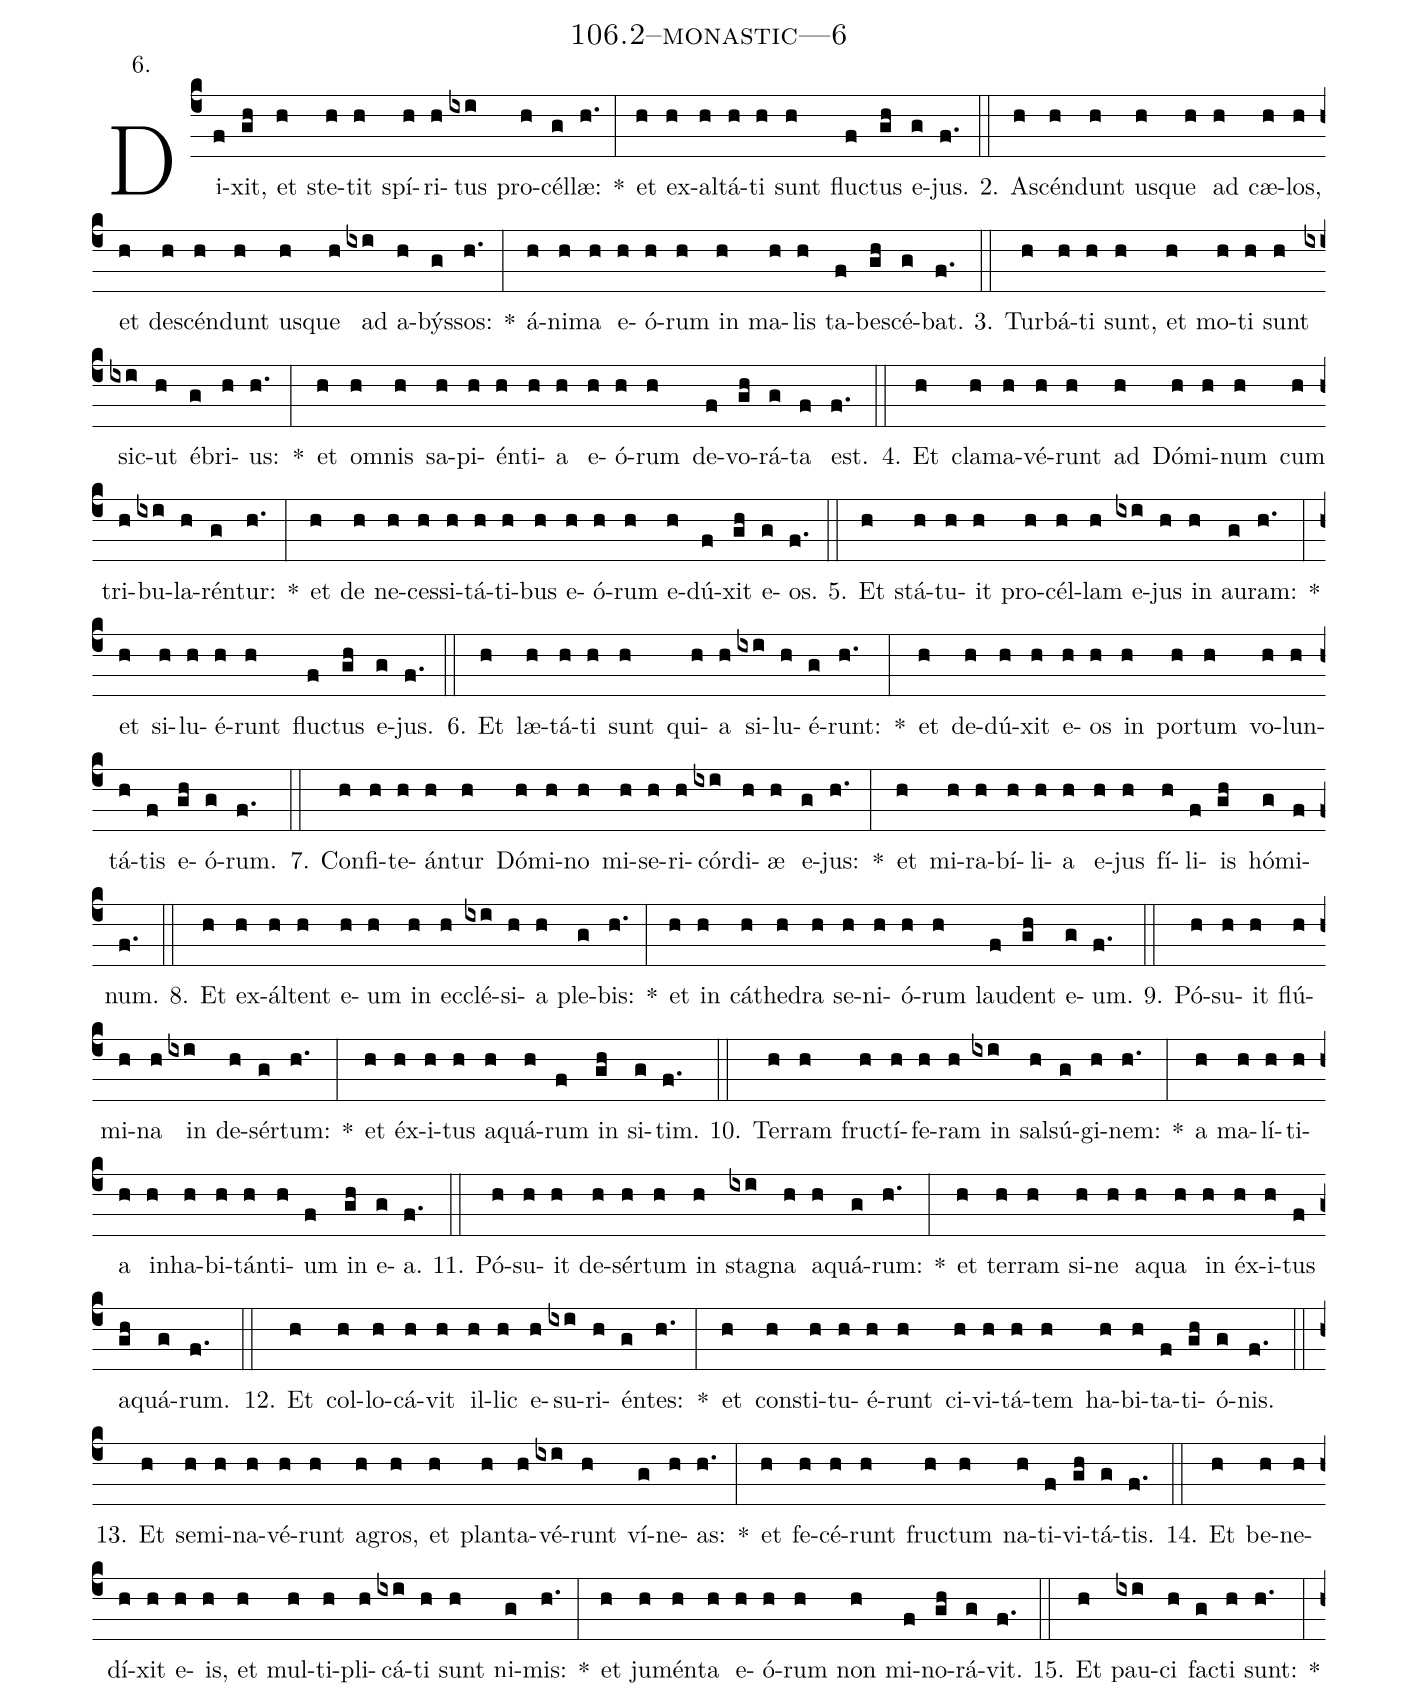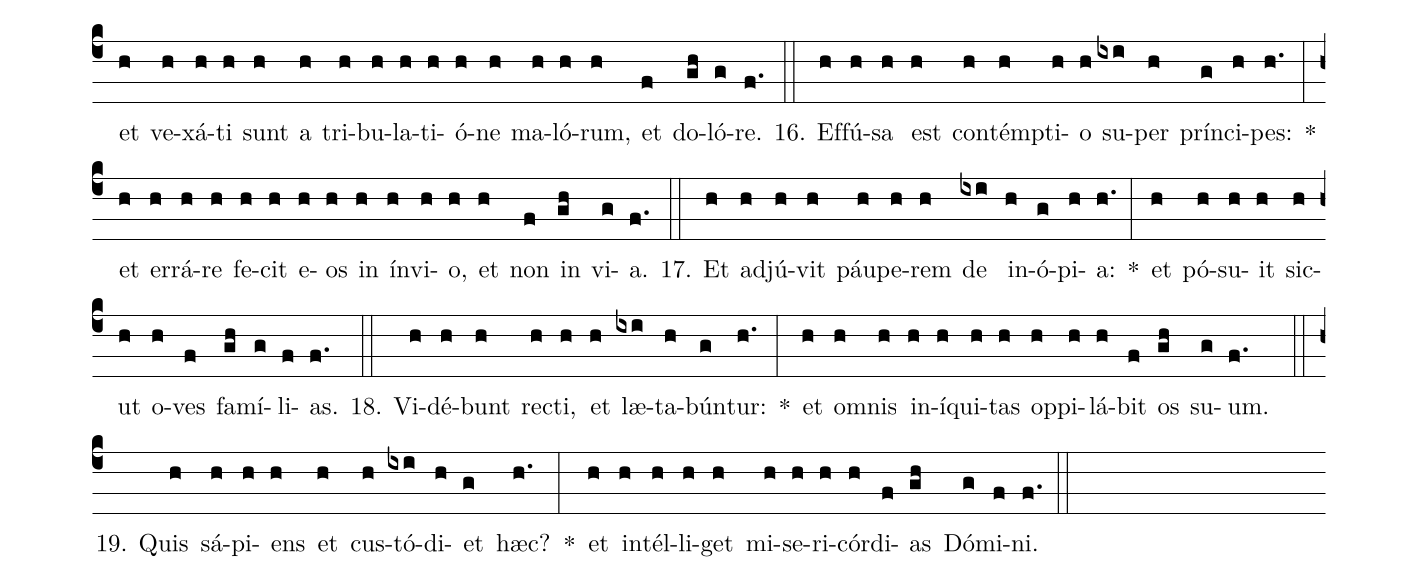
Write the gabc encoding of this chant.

name: 106.2--monastic---6;
annotation: 6.;
%%
(c4)Di(f)xit,(gh) et(h) ste(h)tit(h) spí(h)ri(h)tus(ixi) pro(h)cél(g)læ:(h.) *(:) et(h) ex(h)al(h)tá(h)ti(h) sunt(h) fluc(f)tus(gh) e(g)jus.(f.) (::)
2. A(h)scén(h)dunt(h) us(h)que(h) ad(h) cæ(h)los,(h) et(h) de(h)scén(h)dunt(h) us(h)que(h) ad(ixi) a(h)býs(g)sos:(h.) *(:) á(h)ni(h)ma(h) e(h)ó(h)rum(h) in(h) ma(h)lis(h) ta(f)be(gh)scé(g)bat.(f.) (::)
3. Tur(h)bá(h)ti(h) sunt,(h) et(h) mo(h)ti(h) sunt(h) sic(ixi)ut(h) é(g)bri(h)us:(h.) *(:) et(h) om(h)nis(h) sa(h)pi(h)én(h)ti(h)a(h) e(h)ó(h)rum(h) de(f)vo(gh)rá(g)ta(f) est.(f.) (::)
4. Et(h) cla(h)ma(h)vé(h)runt(h) ad(h) Dó(h)mi(h)num(h) cum(h) tri(h)bu(ixi)la(h)rén(g)tur:(h.) *(:) et(h) de(h) ne(h)ces(h)si(h)tá(h)ti(h)bus(h) e(h)ó(h)rum(h) e(h)dú(f)xit(gh) e(g)os.(f.) (::)
5. Et(h) stá(h)tu(h)it(h) pro(h)cél(h)lam(h) e(ixi)jus(h) in(h) au(g)ram:(h.) *(:) et(h) si(h)lu(h)é(h)runt(h) fluc(f)tus(gh) e(g)jus.(f.) (::)
6. Et(h) læ(h)tá(h)ti(h) sunt(h) qui(h)a(h) si(ixi)lu(h)é(g)runt:(h.) *(:) et(h) de(h)dú(h)xit(h) e(h)os(h) in(h) por(h)tum(h) vo(h)lun(h)tá(h)tis(f) e(gh)ó(g)rum.(f.) (::)
7. Con(h)fi(h)te(h)án(h)tur(h) Dó(h)mi(h)no(h) mi(h)se(h)ri(h)cór(ixi)di(h)æ(h) e(g)jus:(h.) *(:) et(h) mi(h)ra(h)bí(h)li(h)a(h) e(h)jus(h) fí(h)li(f)is(gh) hó(g)mi(f)num.(f.) (::)
8. Et(h) ex(h)ál(h)tent(h) e(h)um(h) in(h) ec(h)clé(ixi)si(h)a(h) ple(g)bis:(h.) *(:) et(h) in(h) cá(h)the(h)dra(h) se(h)ni(h)ó(h)rum(h) lau(f)dent(gh) e(g)um.(f.) (::)
9. Pó(h)su(h)it(h) flú(h)mi(h)na(h) in(ixi) de(h)sér(g)tum:(h.) *(:) et(h) éx(h)i(h)tus(h) a(h)quá(h)rum(f) in(gh) si(g)tim.(f.) (::)
10. Ter(h)ram(h) fruc(h)tí(h)fe(h)ram(h) in(ixi) sal(h)sú(g)gi(h)nem:(h.) *(:) a(h) ma(h)lí(h)ti(h)a(h) in(h)ha(h)bi(h)tán(h)ti(h)um(f) in(gh) e(g)a.(f.) (::)
11. Pó(h)su(h)it(h) de(h)sér(h)tum(h) in(h) sta(ixi)gna(h) a(h)quá(g)rum:(h.) *(:) et(h) ter(h)ram(h) si(h)ne(h) a(h)qua(h) in(h) éx(h)i(h)tus(f) a(gh)quá(g)rum.(f.) (::)
12. Et(h) col(h)lo(h)cá(h)vit(h) il(h)lic(h) e(h)su(ixi)ri(h)én(g)tes:(h.) *(:) et(h) con(h)sti(h)tu(h)é(h)runt(h) ci(h)vi(h)tá(h)tem(h) ha(h)bi(h)ta(f)ti(gh)ó(g)nis.(f.) (::)
13. Et(h) se(h)mi(h)na(h)vé(h)runt(h) a(h)gros,(h) et(h) plan(h)ta(h)vé(ixi)runt(h) ví(g)ne(h)as:(h.) *(:) et(h) fe(h)cé(h)runt(h) fruc(h)tum(h) na(h)ti(f)vi(gh)tá(g)tis.(f.) (::)
14. Et(h) be(h)ne(h)dí(h)xit(h) e(h)is,(h) et(h) mul(h)ti(h)pli(h)cá(ixi)ti(h) sunt(h) ni(g)mis:(h.) *(:) et(h) ju(h)mén(h)ta(h) e(h)ó(h)rum(h) non(h) mi(f)no(gh)rá(g)vit.(f.) (::)
15. Et(h) pau(ixi)ci(h) fac(g)ti(h) sunt:(h.) *(:) et(h) ve(h)xá(h)ti(h) sunt(h) a(h) tri(h)bu(h)la(h)ti(h)ó(h)ne(h) ma(h)ló(h)rum,(h) et(f) do(gh)ló(g)re.(f.) (::)
16. Ef(h)fú(h)sa(h) est(h) con(h)témp(h)ti(h)o(h) su(ixi)per(h) prín(g)ci(h)pes:(h.) *(:) et(h) er(h)rá(h)re(h) fe(h)cit(h) e(h)os(h) in(h) ín(h)vi(h)o,(h) et(h) non(f) in(gh) vi(g)a.(f.) (::)
17. Et(h) ad(h)jú(h)vit(h) páu(h)pe(h)rem(h) de(ixi) in(h)ó(g)pi(h)a:(h.) *(:) et(h) pó(h)su(h)it(h) sic(h)ut(h) o(h)ves(f) fa(gh)mí(g)li(f)as.(f.) (::)
18. Vi(h)dé(h)bunt(h) rec(h)ti,(h) et(h) læ(ixi)ta(h)bún(g)tur:(h.) *(:) et(h) om(h)nis(h) in(h)í(h)qui(h)tas(h) op(h)pi(h)lá(h)bit(f) os(gh) su(g)um.(f.) (::)
19. Quis(h) sá(h)pi(h)ens(h) et(h) cus(h)tó(ixi)di(h)et(g) hæc?(h.) *(:) et(h) in(h)tél(h)li(h)get(h) mi(h)se(h)ri(h)cór(h)di(f)as(gh) Dó(g)mi(f)ni.(f.) (::)
